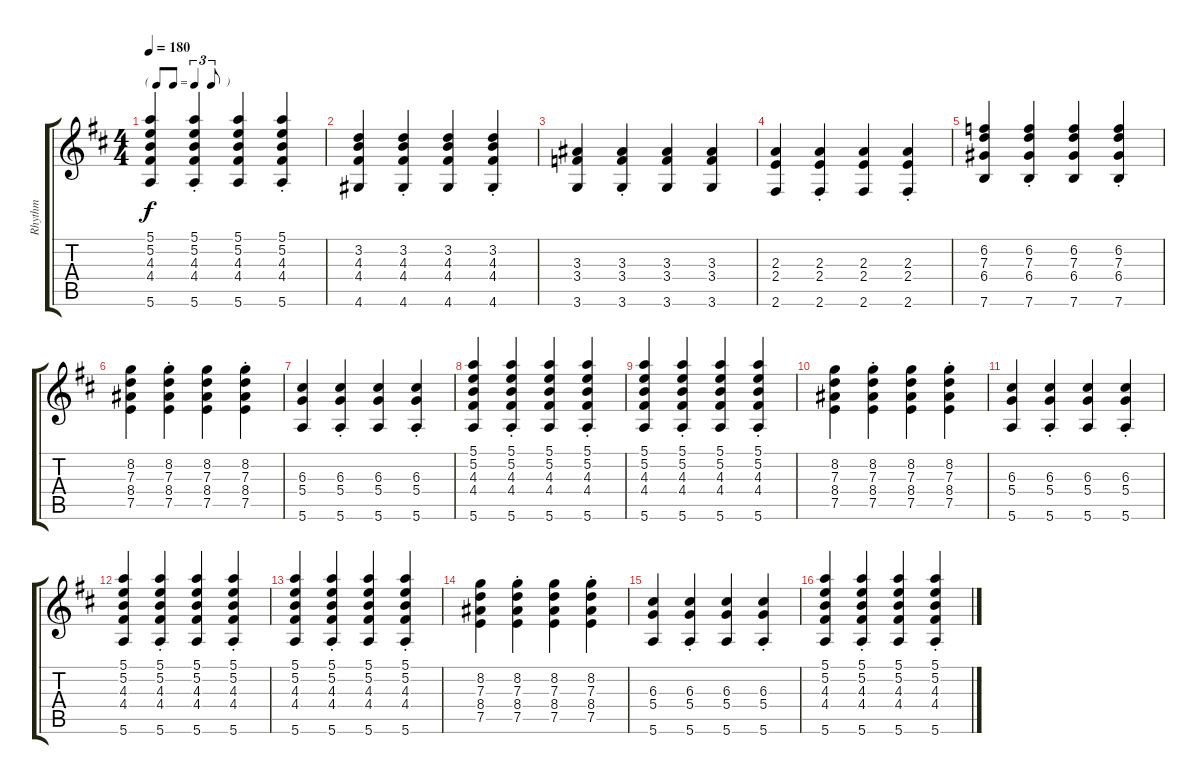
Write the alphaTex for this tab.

\track ("Rhythm" "Rhythm") {instrument acousticguitarsteel}
\staff {score tabs}
\tuning (E4 B3 G3 D3 A2 E2) {hide}
\ts (4 4)
\tf triplet8th
\tempo 180
\clef g2
\ks d
(5.1 5.2 4.3 4.4 5.6).4{dy f} (5.1{st} 5.2{st} 4.3{st} 4.4{st} 5.6{st}).4 (5.1 5.2 4.3 4.4 5.6).4 (5.1{st} 5.2{st} 4.3{st} 4.4{st} 5.6{st}).4 |
(3.2 4.3 4.4 4.6).4 (3.2{st} 4.3{st} 4.4{st} 4.6{st}).4 (3.2 4.3 4.4 4.6).4 (3.2{st} 4.3{st} 4.4{st} 4.6{st}).4 |
(3.3 3.4 3.6).4 (3.3{st} 3.4{st} 3.6{st}).4 (3.3 3.4 3.6).4 (3.3 3.4 3.6).4 |
(2.3 2.4 2.6).4 (2.3{st} 2.4{st} 2.6{st}).4 (2.3 2.4 2.6).4 (2.3{st} 2.4{st} 2.6{st}).4 |
(6.2 7.3 6.4 7.6).4 (6.2{st} 7.3{st} 6.4{st} 7.6{st}).4 (6.2 7.3 6.4 7.6).4 (6.2{st} 7.3{st} 6.4{st} 7.6{st}).4 |
(8.2 7.3 8.4 7.5).4 (8.2{st} 7.3{st} 8.4{st} 7.5{st}).4 (8.2 7.3 8.4 7.5).4 (8.2{st} 7.3{st} 8.4{st} 7.5{st}).4 |
(6.3 5.4 5.6).4 (6.3{st} 5.4{st} 5.6{st}).4 (6.3 5.4 5.6).4 (6.3{st} 5.4{st} 5.6{st}).4 |
(5.1 5.2 4.3 4.4 5.6).4 (5.1{st} 5.2{st} 4.3{st} 4.4{st} 5.6{st}).4 (5.1 5.2 4.3 4.4 5.6).4 (5.1{st} 5.2{st} 4.3{st} 4.4{st} 5.6{st}).4 |
(5.1 5.2 4.3 4.4 5.6).4 (5.1{st} 5.2{st} 4.3{st} 4.4{st} 5.6{st}).4 (5.1 5.2 4.3 4.4 5.6).4 (5.1{st} 5.2{st} 4.3{st} 4.4{st} 5.6{st}).4 |
(8.2 7.3 8.4 7.5).4 (8.2{st} 7.3{st} 8.4{st} 7.5{st}).4 (8.2 7.3 8.4 7.5).4 (8.2{st} 7.3{st} 8.4{st} 7.5{st}).4 |
(6.3 5.4 5.6).4 (6.3{st} 5.4{st} 5.6{st}).4 (6.3 5.4 5.6).4 (6.3{st} 5.4{st} 5.6{st}).4 |
(5.1 5.2 4.3 4.4 5.6).4 (5.1{st} 5.2{st} 4.3{st} 4.4{st} 5.6{st}).4 (5.1 5.2 4.3 4.4 5.6).4 (5.1{st} 5.2{st} 4.3{st} 4.4{st} 5.6{st}).4 |
(5.1 5.2 4.3 4.4 5.6).4 (5.1{st} 5.2{st} 4.3{st} 4.4{st} 5.6{st}).4 (5.1 5.2 4.3 4.4 5.6).4 (5.1{st} 5.2{st} 4.3{st} 4.4{st} 5.6{st}).4 |
(8.2 7.3 8.4 7.5).4 (8.2{st} 7.3{st} 8.4{st} 7.5{st}).4 (8.2 7.3 8.4 7.5).4 (8.2{st} 7.3{st} 8.4{st} 7.5{st}).4 |
(6.3 5.4 5.6).4 (6.3{st} 5.4{st} 5.6{st}).4 (6.3 5.4 5.6).4 (6.3{st} 5.4{st} 5.6{st}).4 |
(5.1 5.2 4.3 4.4 5.6).4 (5.1{st} 5.2{st} 4.3{st} 4.4{st} 5.6{st}).4 (5.1 5.2 4.3 4.4 5.6).4 (5.1{st} 5.2{st} 4.3{st} 4.4{st} 5.6{st}).4
